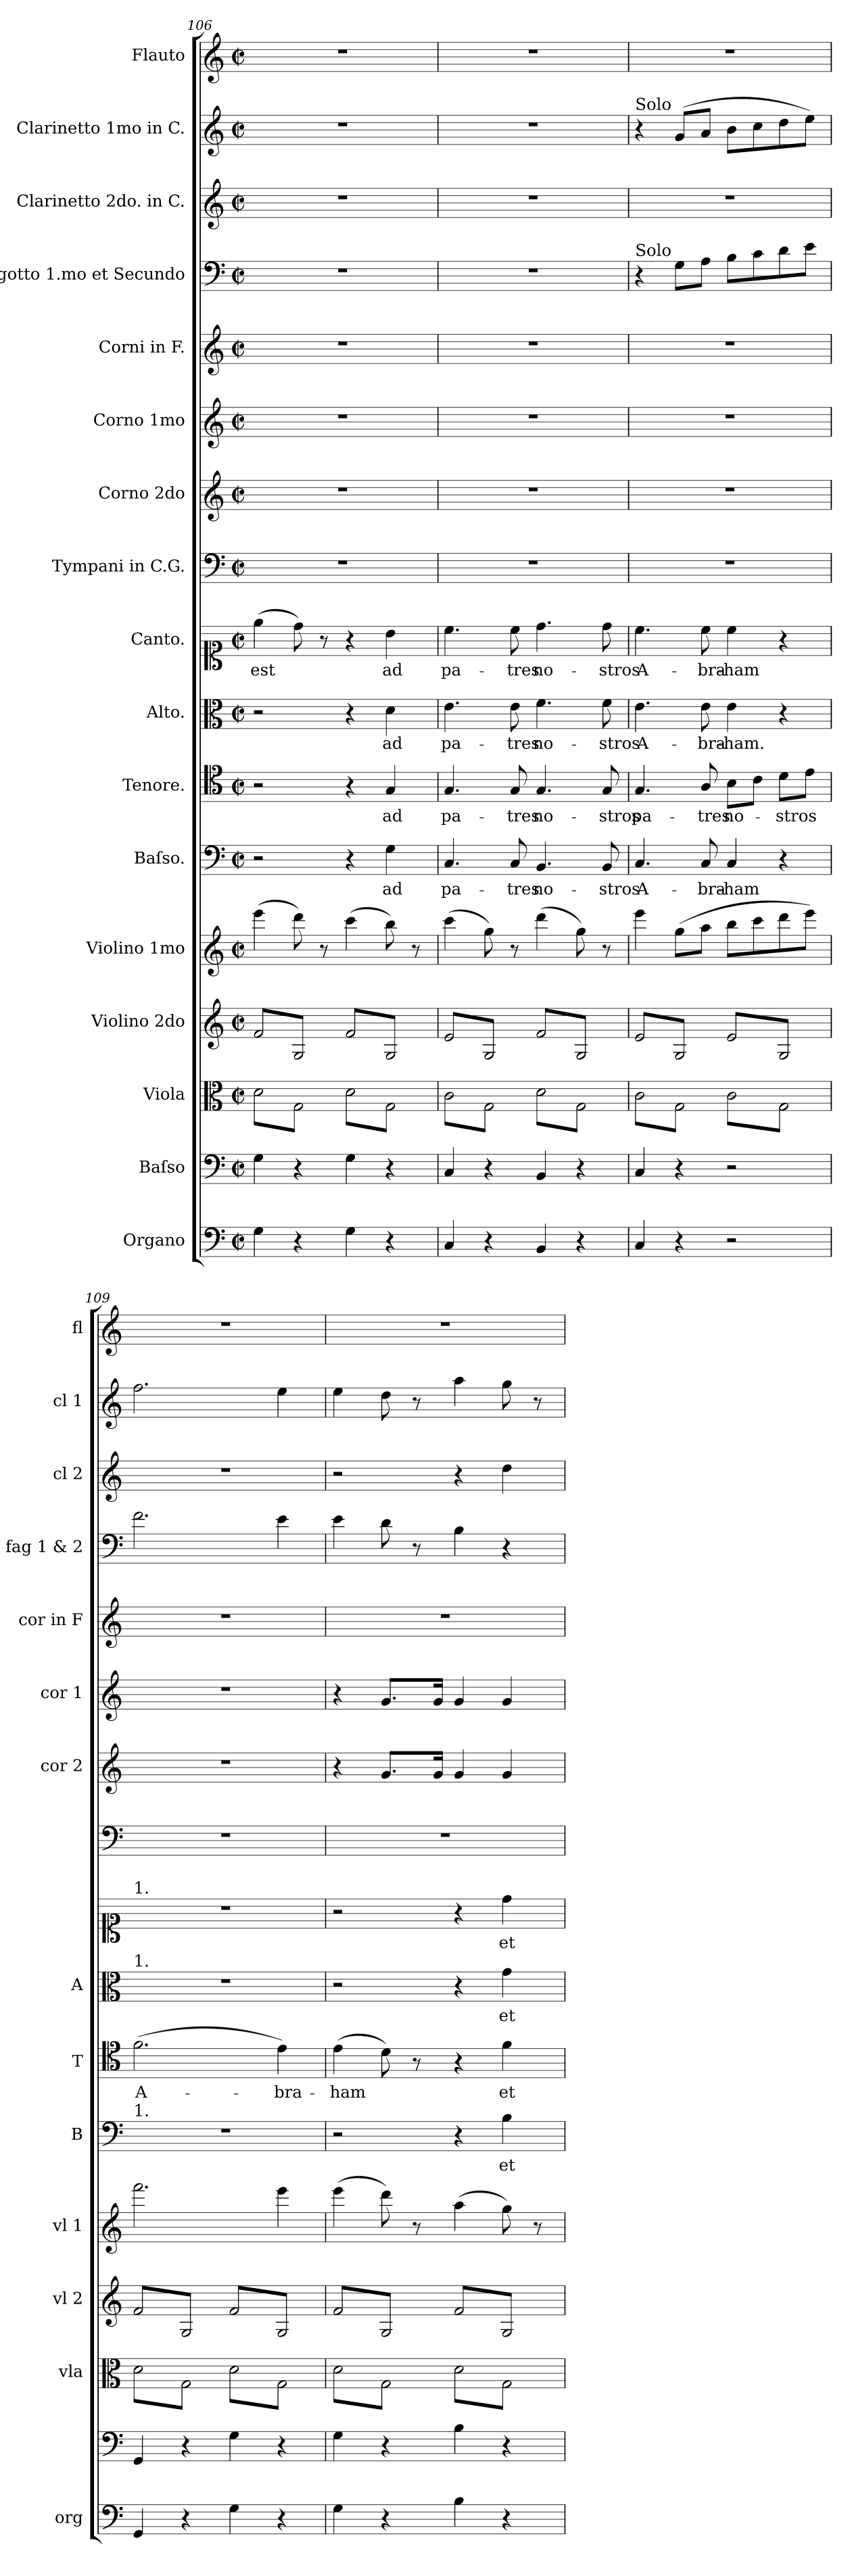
**kern	**kern	**kern	**kern	**kern	**kern	**text	**kern	**text	**kern	**text	**kern	**text	**kern	**kern	**kern	**kern	**kern	**kern	**kern	**kern
*part17	*part16	*part15	*part14	*part13	*part12	*part12	*part11	*part11	*part10	*part10	*part9	*part9	*part8	*part7	*part6	*part5	*part4	*part3	*part2	*part1
*staff17	*staff16	*staff15	*staff14	*staff13	*staff12	*staff12	*staff11	*staff11	*staff10	*staff10	*staff9	*staff9	*staff8	*staff7	*staff6	*staff5	*staff4	*staff3	*staff2	*staff1
*I"Organo	*I"Baſso	*I"Viola	*I"Violino 2do	*I"Violino 1mo	*I"Baſso.	*	*I"Tenore.	*	*I"Alto.	*	*I"Canto.	*	*I"Tympani in C.G.	*I"Corno 2do	*I"Corno 1mo	*I"Corni in F.	*I"Fagotto 1.mo et Secundo	*I"Clarinetto 2do. in C.	*I"Clarinetto 1mo in C.	*I"Flauto
*I'org	*	*I'vla	*I'vl 2	*I'vl 1	*I'B	*	*I'T	*	*I'A	*	*	*	*	*I'cor 2	*I'cor 1	*I'cor in F	*I'fag 1 & 2	*I'cl 2	*I'cl 1	*I'fl
*clefF4	*clefF4	*clefC3	*clefG2	*clefG2	*clefF4	*	*clefC4	*	*clefC3	*	*clefC1	*	*clefF4	*clefG2	*clefG2	*clefG2	*clefF4	*clefG2	*clefG2	*clefG2
*	*	*	*	*	*	*	*	*	*	*	*	*	*	*	*	*ITrd4c7	*	*	*	*
*k[]	*k[]	*k[]	*k[]	*k[]	*k[]	*	*k[]	*	*k[]	*	*k[]	*	*k[]	*k[]	*k[]	*k[b-]	*k[]	*k[]	*k[]	*k[]
*C:	*C:	*C:	*C:	*C:	*C:	*	*C:	*	*C:	*	*C:	*	*C:	*C:	*C:	*	*C:	*C:	*C:	*C:
*M2/2	*M2/2	*M2/2	*M2/2	*M2/2	*M2/2	*	*M2/2	*	*M2/2	*	*M2/2	*	*M2/2	*M2/2	*M2/2	*M2/2	*M2/2	*M2/2	*M2/2	*M2/2
*met(c|)	*met(c|)	*met(c|)	*met(c|)	*met(c|)	*met(c|)	*	*met(c|)	*	*met(c|)	*	*met(c|)	*	*met(c|)	*met(c|)	*met(c|)	*met(c|)	*met(c|)	*met(c|)	*met(c|)	*met(c|)
=106	=106	=106	=106	=106	=106	=106	=106	=106	=106	=106	=106	=106	=106	=106	=106	=106	=106	=106	=106	=106
*	*	*tremolo	*	*	*	*	*	*	*	*	*	*	*	*	*	*	*	*	*	*
*	*	*	*tremolo	*	*	*	*	*	*	*	*	*	*	*	*	*	*	*	*	*
4G\	4G\	8d\L	8f/L	(4eee\	2r	.	2r	.	2r	.	(4ee\	est	1r	1r	1r	1r	1r	1r	1r	1r
.	.	8G\	8G/	.	.	.	.	.	.	.	.	.	.	.	.	.	.	.	.	.
4r	4r	8d\	8f/	8ddd\)	.	.	.	.	.	.	8dd\)	.	.	.	.	.	.	.	.	.
.	.	8G\J	8G/J	8r	.	.	.	.	.	.	8r	.	.	.	.	.	.	.	.	.
4G\	4G\	8d\L	8f/L	(4ccc\	4r	.	4r	.	4r	.	4r	.	.	.	.	.	.	.	.	.
.	.	8G\	8G/	.	.	.	.	.	.	.	.	.	.	.	.	.	.	.	.	.
4r	4r	8d\	8f/	8bb\)	4G\	ad	4G/	ad	4d\	ad	4b\	ad	.	.	.	.	.	.	.	.
.	.	8G\J	8G/J	8r	.	.	.	.	.	.	.	.	.	.	.	.	.	.	.	.
=107	=107	=107	=107	=107	=107	=107	=107	=107	=107	=107	=107	=107	=107	=107	=107	=107	=107	=107	=107	=107
4C/	4C/	8c\L	8e/L	(4ccc\	4.C/	pa-	4.G/	pa-	4.e\	pa-	4.cc\	pa-	1r	1r	1r	1r	1r	1r	1r	1r
.	.	8G\	8G/	.	.	.	.	.	.	.	.	.	.	.	.	.	.	.	.	.
4r	4r	8c\	8e/	8gg\)	.	.	.	.	.	.	.	.	.	.	.	.	.	.	.	.
.	.	8G\J	8G/J	8r	8C/	-tres	8G/	-tres	8e\	-tres	8cc\	-tres	.	.	.	.	.	.	.	.
4BB/	4BB/	8d\L	8f/L	(4ddd\	4.BB/	no-	4.G/	no-	4.f\	no-	4.dd\	no-	.	.	.	.	.	.	.	.
.	.	8G\	8G/	.	.	.	.	.	.	.	.	.	.	.	.	.	.	.	.	.
4r	4r	8d\	8f/	8gg\)	.	.	.	.	.	.	.	.	.	.	.	.	.	.	.	.
.	.	8G\J	8G/J	8r	8BB/	-stros	8G/	-stros	8f\	-stros	8dd\	-stros	.	.	.	.	.	.	.	.
=108	=108	=108	=108	=108	=108	=108	=108	=108	=108	=108	=108	=108	=108	=108	=108	=108	=108	=108	=108	=108
!	!	!	!	!	!	!	!	!	!	!	!	!	!	!	!	!	!	!	!LO:TX:a:t=Solo	!
!	!	!	!	!	!	!	!	!	!	!	!	!	!	!	!	!	!LO:TX:a:t=Solo	!	!	!
4C/	4C/	8c\L	8e/L	4eee\	4.C/	A-	4.G/	pa-	4.e\	A-	4.cc\	A-	1r	1r	1r	1r	4r	1r	4r	1r
.	.	8G\	8G/	.	.	.	.	.	.	.	.	.	.	.	.	.	.	.	.	.
4r	4r	8c\	8e/	(8gg\L	.	.	.	.	.	.	.	.	.	.	.	.	8G\L	.	(8g/L	.
.	.	8G\J	8G/J	8aa\J	8C/	-bra-	8A/	-tres	8e\	-bra-	8cc\	-bra-	.	.	.	.	8A\J	.	8a/J	.
2r	2r	8c\L	8e/L	8bb\L	4C/	-ham	8B\L	no-	4e\	-ham.	4cc\	-ham	.	.	.	.	8B\L	.	8b\L	.
.	.	8G\	8G/	8ccc\	.	.	8c\J	.	.	.	.	.	.	.	.	.	8c\	.	8cc\	.
.	.	8c\	8e/	8ddd\	4r	.	8d\L	-stros	4r	.	4r	.	.	.	.	.	8d\	.	8dd\	.
.	.	8G\J	8G/J	8eee\J)	.	.	8e\J	.	.	.	.	.	.	.	.	.	8e\J	.	8ee\J)	.
=109	=109	=109	=109	=109	=109	=109	=109	=109	=109	=109	=109	=109	=109	=109	=109	=109	=109	=109	=109	=109
!	!	!	!	!	!	!	!	!	!	!	!LO:TX:a:t=1.	!	!	!	!	!	!	!	!	!
!	!	!	!	!	!	!	!	!	!LO:TX:a:t=1.	!	!	!	!	!	!	!	!	!	!	!
!	!	!	!	!	!LO:TX:a:t=1.	!	!	!	!	!	!	!	!	!	!	!	!	!	!	!
4GG/	4GG/	8d\L	8f/L	2.fff\	1r	.	(2.f\	A-	1r	.	1r	.	1r	1r	1r	1r	2.f\	1r	2.ff\	1r
.	.	8G\	8G/	.	.	.	.	.	.	.	.	.	.	.	.	.	.	.	.	.
4r	4r	8d\	8f/	.	.	.	.	.	.	.	.	.	.	.	.	.	.	.	.	.
.	.	8G\J	8G/J	.	.	.	.	.	.	.	.	.	.	.	.	.	.	.	.	.
4G\	4G\	8d\L	8f/L	.	.	.	.	.	.	.	.	.	.	.	.	.	.	.	.	.
.	.	8G\	8G/	.	.	.	.	.	.	.	.	.	.	.	.	.	.	.	.	.
4r	4r	8d\	8f/	4eee\	.	.	4e\)	-bra-	.	.	.	.	.	.	.	.	4e\	.	4ee\	.
.	.	8G\J	8G/J	.	.	.	.	.	.	.	.	.	.	.	.	.	.	.	.	.
=110	=110	=110	=110	=110	=110	=110	=110	=110	=110	=110	=110	=110	=110	=110	=110	=110	=110	=110	=110	=110
4G\	4G\	8d\L	8f/L	(4eee\	2r	.	(4e\	-ham	2r	.	2r	.	1r	4r	4r	1r	4e\	2r	4ee\	1r
.	.	8G\	8G/	.	.	.	.	.	.	.	.	.	.	.	.	.	.	.	.	.
4r	4r	8d\	8f/	8ddd\)	.	.	8d\)	.	.	.	.	.	.	8.g/L	8.g/L	.	8d\	.	8dd\	.
.	.	8G\J	8G/J	8r	.	.	8r	.	.	.	.	.	.	.	.	.	8r	.	8r	.
.	.	.	.	.	.	.	.	.	.	.	.	.	.	16g/Jk	16g/Jk	.	.	.	.	.
4B\	4B\	8d\L	8f/L	(4aa\	4r	.	4r	.	4r	.	4r	.	.	4g/	4g/	.	4B\	4r	4aa\	.
.	.	8G\	8G/	.	.	.	.	.	.	.	.	.	.	.	.	.	.	.	.	.
4r	4r	8d\	8f/	8gg\)	4B\	et	4f\	et	4g\	et	4dd\	et	.	4g/	4g/	.	4r	4dd\	8gg\	.
.	.	8G\J	8G/J	8r	.	.	.	.	.	.	.	.	.	.	.	.	.	.	8r	.
*	*	*	*Xtremolo	*	*	*	*	*	*	*	*	*	*	*	*	*	*	*	*	*
*	*	*Xtremolo	*	*	*	*	*	*	*	*	*	*	*	*	*	*	*	*	*	*
.	.	.	.	.	.	.	.	.	.	.	.	.	.	.	.	.	.	.	.	.
.	.	.	.	.	.	.	.	.	.	.	.	.	.	.	.	.	.	.	.	.
=	=	=	=	=	=	=	=	=	=	=	=	=	=	=	=	=	=	=	=	=
*-	*-	*-	*-	*-	*-	*-	*-	*-	*-	*-	*-	*-	*-	*-	*-	*-	*-	*-	*-	*-
